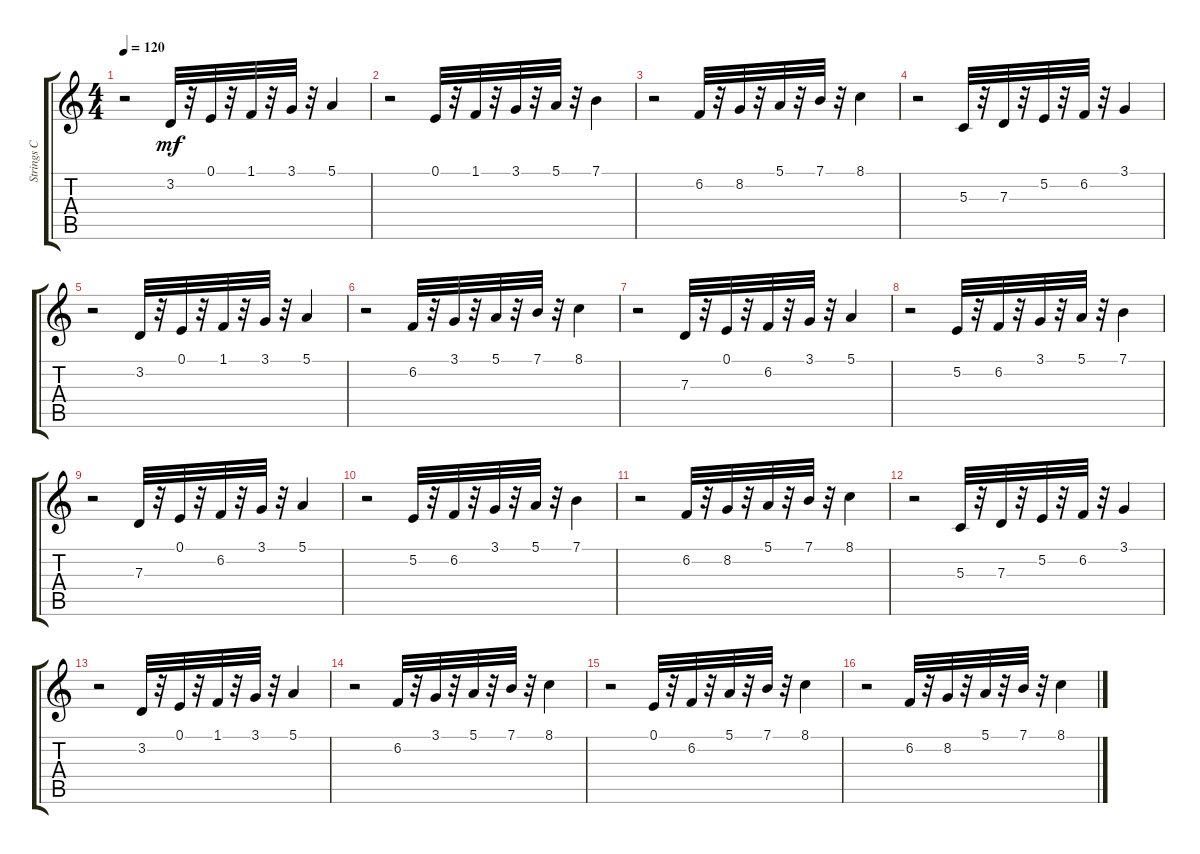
\track ("Strings C" "Strings C") {instrument stringensemble1}
\staff {score tabs}
\tuning (E4 B3 G3 D3 A2 E2) {hide}
\ts (4 4)
\tempo 120
\clef g2
\ks c
r.2{dy f} 3.2.32{dy mf} r.32 0.1.32 r.32 1.1.32 r.32 3.1.32 r.32 5.1.4 |
r.2 0.1.32 r.32 1.1.32 r.32 3.1.32 r.32 5.1.32 r.32 7.1.4 |
r.2 6.2.32 r.32 8.2.32 r.32 5.1.32 r.32 7.1.32 r.32 8.1.4 |
r.2 5.3.32 r.32 7.3.32 r.32 5.2.32 r.32 6.2.32 r.32 3.1.4 |
r.2 3.2.32 r.32 0.1.32 r.32 1.1.32 r.32 3.1.32 r.32 5.1.4 |
r.2 6.2.32 r.32 3.1.32 r.32 5.1.32 r.32 7.1.32 r.32 8.1.4 |
r.2 7.3.32 r.32 0.1.32 r.32 6.2.32 r.32 3.1.32 r.32 5.1.4 |
r.2 5.2.32 r.32 6.2.32 r.32 3.1.32 r.32 5.1.32 r.32 7.1.4 |
r.2 7.3.32 r.32 0.1.32 r.32 6.2.32 r.32 3.1.32 r.32 5.1.4 |
r.2 5.2.32 r.32 6.2.32 r.32 3.1.32 r.32 5.1.32 r.32 7.1.4 |
r.2 6.2.32 r.32 8.2.32 r.32 5.1.32 r.32 7.1.32 r.32 8.1.4 |
r.2 5.3.32 r.32 7.3.32 r.32 5.2.32 r.32 6.2.32 r.32 3.1.4 |
r.2 3.2.32 r.32 0.1.32 r.32 1.1.32 r.32 3.1.32 r.32 5.1.4 |
r.2 6.2.32 r.32 3.1.32 r.32 5.1.32 r.32 7.1.32 r.32 8.1.4 |
r.2 0.1.32 r.32 6.2.32 r.32 5.1.32 r.32 7.1.32 r.32 8.1.4 |
r.2 6.2.32 r.32 8.2.32 r.32 5.1.32 r.32 7.1.32 r.32 8.1.4
